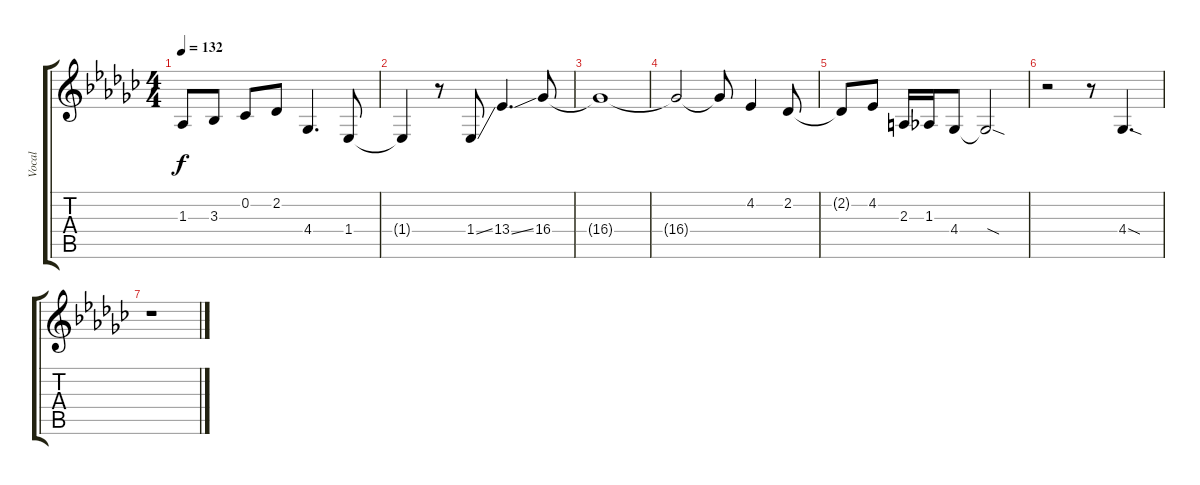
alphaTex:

\track ("Vocal" "Vocal") {instrument churchorgan}
\staff {score tabs}
\tuning (E4 B3 G3 D3 A2 E2) {hide}
\ts (4 4)
\tempo 132
\clef g2
\ks gb
1.3.8{dy f} 3.3.8 0.2.8 2.2.8 4.4.4{d} 1.4.8 |
1.4{t}.4 r.8 1.4{ss}.8 13.4{ss}.4{d} 16.4.8 |
16.4{t}.1 |
16.4{t}.2 16.4{t}.8 4.2.4 2.2.8 |
2.2{t}.8 4.2.8 2.3.16 1.3.16 4.4.8 4.4{sod t}.2 |
r.2 r.8 4.4{sod}.4{d} |
r.1
